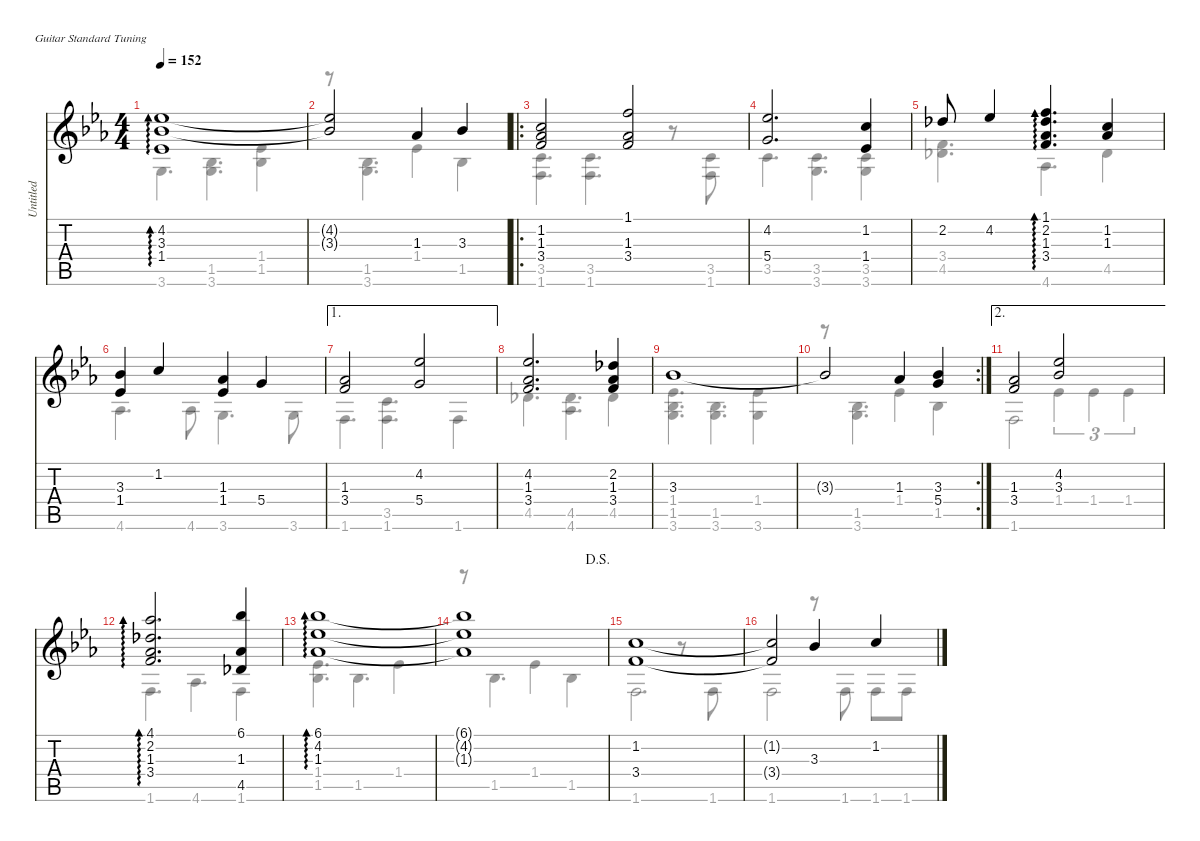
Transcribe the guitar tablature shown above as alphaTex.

\defaultSystemsLayout 4
\hideDynamics
\bracketExtendMode nobrackets
\otherSystemsTrackNameOrientation horizontal
\track ("Untitled" "Untitled") {instrument acousticguitarnylon}
\staff {score tabs}
\tuning (E4 B3 G3 D3 A2 E2)
\voice
\ts (4 4)
\tempo 152
\clef g2
\ks eb
(4.2{acc b} 3.3{acc b} 1.4{acc b}).1{ad 0 dy f beam Up} |
(4.2{t acc b} 3.3{t acc b}).2{beam Up} 1.3{acc b}.4{beam Up} 3.3{acc b}.4{beam Up} |
\ro
(1.2{acc forcenatural} 1.3{acc b} 3.4{acc forcenatural}).2{beam Up} (1.1{acc forcenatural} 1.3{acc b} 3.4{acc forcenatural}).2{beam Up} |
(4.2{acc b} 5.4{acc forcenatural}).2{d beam Up} (1.2{acc forcenatural} 1.4{acc b}).4{beam Up} |
2.2{acc b}.8{beam Up} 4.2{acc b}.4{beam Up} (1.1{acc forcenatural} 2.2{acc b} 1.3{acc b} 3.4{acc forcenatural}).4{d ad 0 beam Up} (1.2{acc forcenatural} 1.3{acc b}).4{beam Up} |
(3.3{acc b} 1.4{acc b}).4{beam Up} 1.2{acc forcenatural}.4{beam Up} (1.3{acc b} 1.4{acc b}).4{beam Up} 5.4{acc forcenatural}.4{beam Up} |
\ae 1
(1.3{acc b} 3.4{acc forcenatural}).2{beam Up} (4.2{acc b} 5.4{acc forcenatural}).2{beam Up} |
(4.2{acc b} 1.3{acc b} 3.4{acc forcenatural}).2{d beam Up} (2.2{acc b} 1.3{acc b} 3.4{acc forcenatural}).4{beam Up} |
3.3{acc b}.1{beam Up} |
\rc 2
3.3{t acc b}.2{beam Up} 1.3{acc b}.4{beam Up} (3.3{acc b} 5.4{acc forcenatural}).4{beam Up} |
\ae 2
(1.3{acc b} 3.4{acc forcenatural}).2{beam Up} (4.2{acc b} 3.3{acc b}).2{beam Up} |
(4.1{acc b} 2.2{acc b} 1.3{acc b} 3.4{acc forcenatural}).2{d ad 0 beam Up} (6.1{acc b} 1.3{acc b} 4.5{acc b}).4{beam Up} |
(6.1{acc b} 4.2{acc b} 1.3{acc b}).1{ad 0 beam Up} |
\jump dalsegno
(6.1{t acc b} 4.2{t acc b} 1.3{t acc b}).1{beam Up} |
(1.2{acc forcenatural} 3.4{acc forcenatural}).1{beam Up} |
(1.2{t acc forcenatural} 3.4{t acc forcenatural}).2{beam Up} 3.3{acc b}.4{beam Up} 1.2{acc forcenatural}.4{beam Up}
\voice
\clef g2
\ottava regular
\simile none
\ks eb
3.6{acc forcenatural}.4{d dy f beam Down} (1.5{acc b} 3.6{acc forcenatural}).4{d beam Down} (1.4{acc b} 1.5{acc b}).4{beam Down} |
r.8{beam Down} (1.5{acc b} 3.6{acc forcenatural}).4{d beam Down} 1.4{acc b}.4{beam Down} 1.5{acc b}.4{beam Down} |
(3.5{acc forcenatural} 1.6{acc forcenatural}).4{d beam Down} (3.5{acc forcenatural} 1.6{acc forcenatural}).4{d beam Down} r.8{beam Down} (3.5{acc forcenatural} 1.6{acc forcenatural}).8{beam Down} |
3.5{acc forcenatural}.4{d beam Down} (3.5{acc forcenatural} 3.6{acc forcenatural}).4{d beam Down} (3.5{acc forcenatural} 3.6{acc forcenatural}).4{beam Down} |
(3.4{acc forcenatural} 4.5{acc b}).4{d beam Down} 4.6{acc b}.4{d beam Down} 4.5{acc b}.4{beam Down} |
4.6{acc b}.4{d beam Down} 4.6{acc b}.8{beam Down} 3.6{acc forcenatural}.4{d beam Down} 3.6{acc forcenatural}.8{beam Down} |
1.6{acc forcenatural}.4{d beam Down} (3.5{acc forcenatural} 1.6{acc forcenatural}).4{d beam Down} 1.6{acc forcenatural}.4{beam Down} |
4.5{acc b}.4{d beam Down} (4.5{acc b} 4.6{acc b}).4{d beam Down} 4.5{acc b}.4{beam Down} |
(1.4{acc b} 1.5{acc b} 3.6{acc forcenatural}).4{d beam Down} (1.5{acc b} 3.6{acc forcenatural}).4{d beam Down} (1.4{acc b} 3.6{acc forcenatural}).4{beam Down} |
r.8{beam Down} (1.5{acc b} 3.6{acc forcenatural}).4{d beam Down} 1.4{acc b}.4{beam Down} 1.5{acc b}.4{beam Down} |
1.6{acc forcenatural}.2{beam Down} 1.4{acc b}.4{tu (3 2) beam Down} 1.4{acc b}.4{tu (3 2) beam Down} 1.4{acc b}.4{tu (3 2) beam Down} |
1.6{acc forcenatural}.4{d beam Down} 4.6{acc b}.4{d beam Down} 1.6{acc forcenatural}.4{beam Down} |
(1.4{acc b} 1.5{acc b}).4{d beam Down} 1.5{acc b}.4{d beam Down} 1.4{acc b}.4{beam Down} |
r.8{beam Down} 1.5{acc b}.4{d beam Down} 1.4{acc b}.4{beam Down} 1.5{acc b}.4{beam Down} |
1.6{acc forcenatural}.2{d beam Down} r.8{beam Down} 1.6{acc forcenatural}.8{beam Down} |
1.6{acc forcenatural}.2{beam Down} r.8{beam Down} 1.6{acc forcenatural}.8{beam Down} 1.6{acc forcenatural}.8{beam Down} 1.6{acc forcenatural}.8{beam Down}
